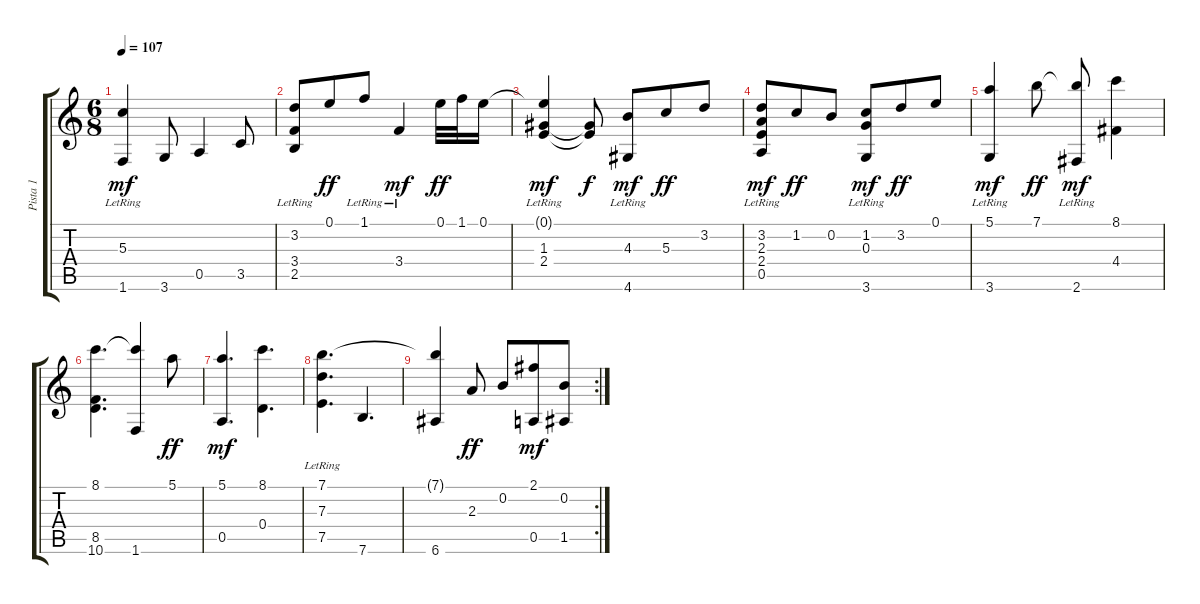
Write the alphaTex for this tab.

\track ("Pista 1" "Pista 1") {instrument acousticguitarsteel}
\staff {score tabs}
\tuning (E4 B3 G3 D3 A2 E2) {hide}
\ts (6 8)
\tempo 107
\clef g2
\ks aminor
(5.3{lr} 1.6).4{dy mf} 3.6.8 0.5.4 3.5.8 |
(3.2 3.4{lr} 2.5{lr}).8 0.1.8{dy ff} 1.1{lr}.8 3.4{lr}.4{dy mf} 0.1.32{dy ff} 1.1.32 0.1.16 |
(0.1{t} 1.3{lr} 2.4{lr}).4{dy mf} (1.3{t} 2.4{t}).8{dy f} (4.3 4.6{lr}).8{dy mf} 5.3.8{dy ff} 3.2.8 |
(3.2 2.3{lr} 2.4{lr} 0.5{lr}).8{dy mf} 1.2.8{dy ff} 0.2.8 (1.2 0.3{lr} 3.6{lr}).8{dy mf} 3.2.8{dy ff} 0.1.8 |
(5.1 3.6{lr}).4{dy mf} 7.1.8{dy ff} (7.1{t} 2.6{lr}).8{dy mf} (8.1 4.4).4 |
(8.1 8.5 10.6).4{d} (8.1{t} 1.6).4 5.1.8{dy ff} |
(5.1 0.5).4{d dy mf} (8.1 0.4).4{d} |
(7.1 7.3{lr} 7.5).4{d} 7.6.4{d} |
\rc 2
(7.1{t} 6.6).4 2.3.8{dy ff} 0.2.8 (2.1 0.5).8{dy mf} (0.2 1.5).8
